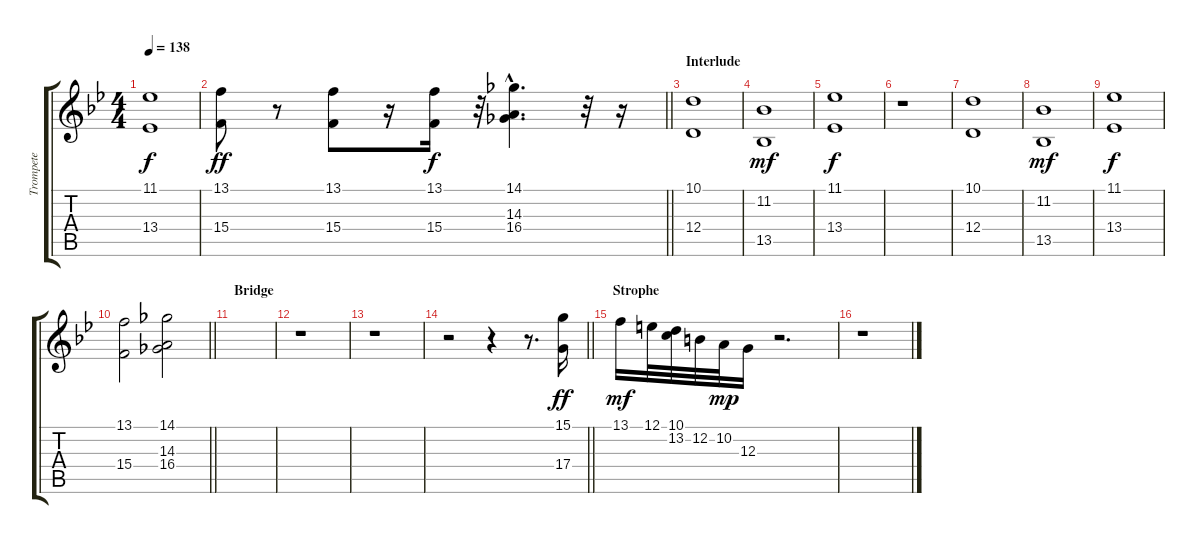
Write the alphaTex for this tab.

\track ("Trompete" "Trompete") {instrument trumpet}
\staff {score tabs}
\tuning (E4 B3 G3 D3 A2 E2) {hide}
\ts (4 4)
\tempo 138
\clef g2
\ks bb
(11.1 13.4).1{dy f} |
\barLineRight lightlight
(13.1 15.4).8{dy ff} r.8 (13.1 15.4).8 r.16 (13.1 15.4).16{dy f} r.32 (14.1{hac} 14.3{hac} 16.4{hac}).4{d} r.32 r.16 |
\section ("" "Interlude")
(10.1 12.4).1 |
(11.2 13.5).1{dy mf} |
(11.1 13.4).1{dy f} |
r.1 |
(10.1 12.4).1 |
(11.2 13.5).1{dy mf} |
(11.1 13.4).1{dy f} |
\barLineRight lightlight
(13.1 15.4).2 (14.1 14.3 16.4).2 |
\section ("" "Bridge")
|
r.1 |
r.1 |
\barLineRight lightlight
r.2 r.4 r.8{d} (15.1 17.4).16{dy ff} |
\section ("" "Strophe")
13.1.16{dy mf} 12.1.32 (10.1 13.2).32 12.2.32 10.2.32{dy mp} 12.3.16 r.2{d} |
r.1
